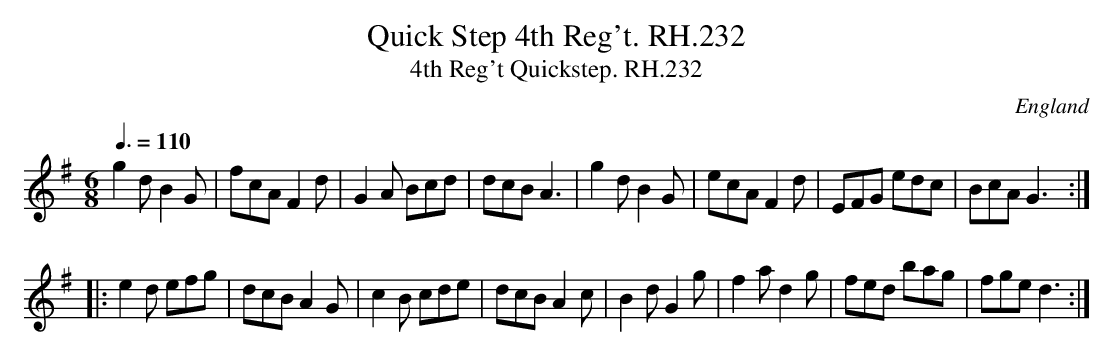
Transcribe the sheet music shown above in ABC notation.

X:1
T:Quick Step 4th Reg't. RH.232
T:4th Reg't Quickstep. RH.232
O:England
M:6/8
L:1/8
Q:3/8=110
K:G
g2d B2G|fcA F2d|G2A Bcd|dcB A3|\
g2d B2G|ecA F2d|EFG edc|BcA G3:|
|:e2d efg|dcB A2G|c2B cde|dcB A2c|\
B2d G2g|f2a d2g|fed bag|fge d3:|
